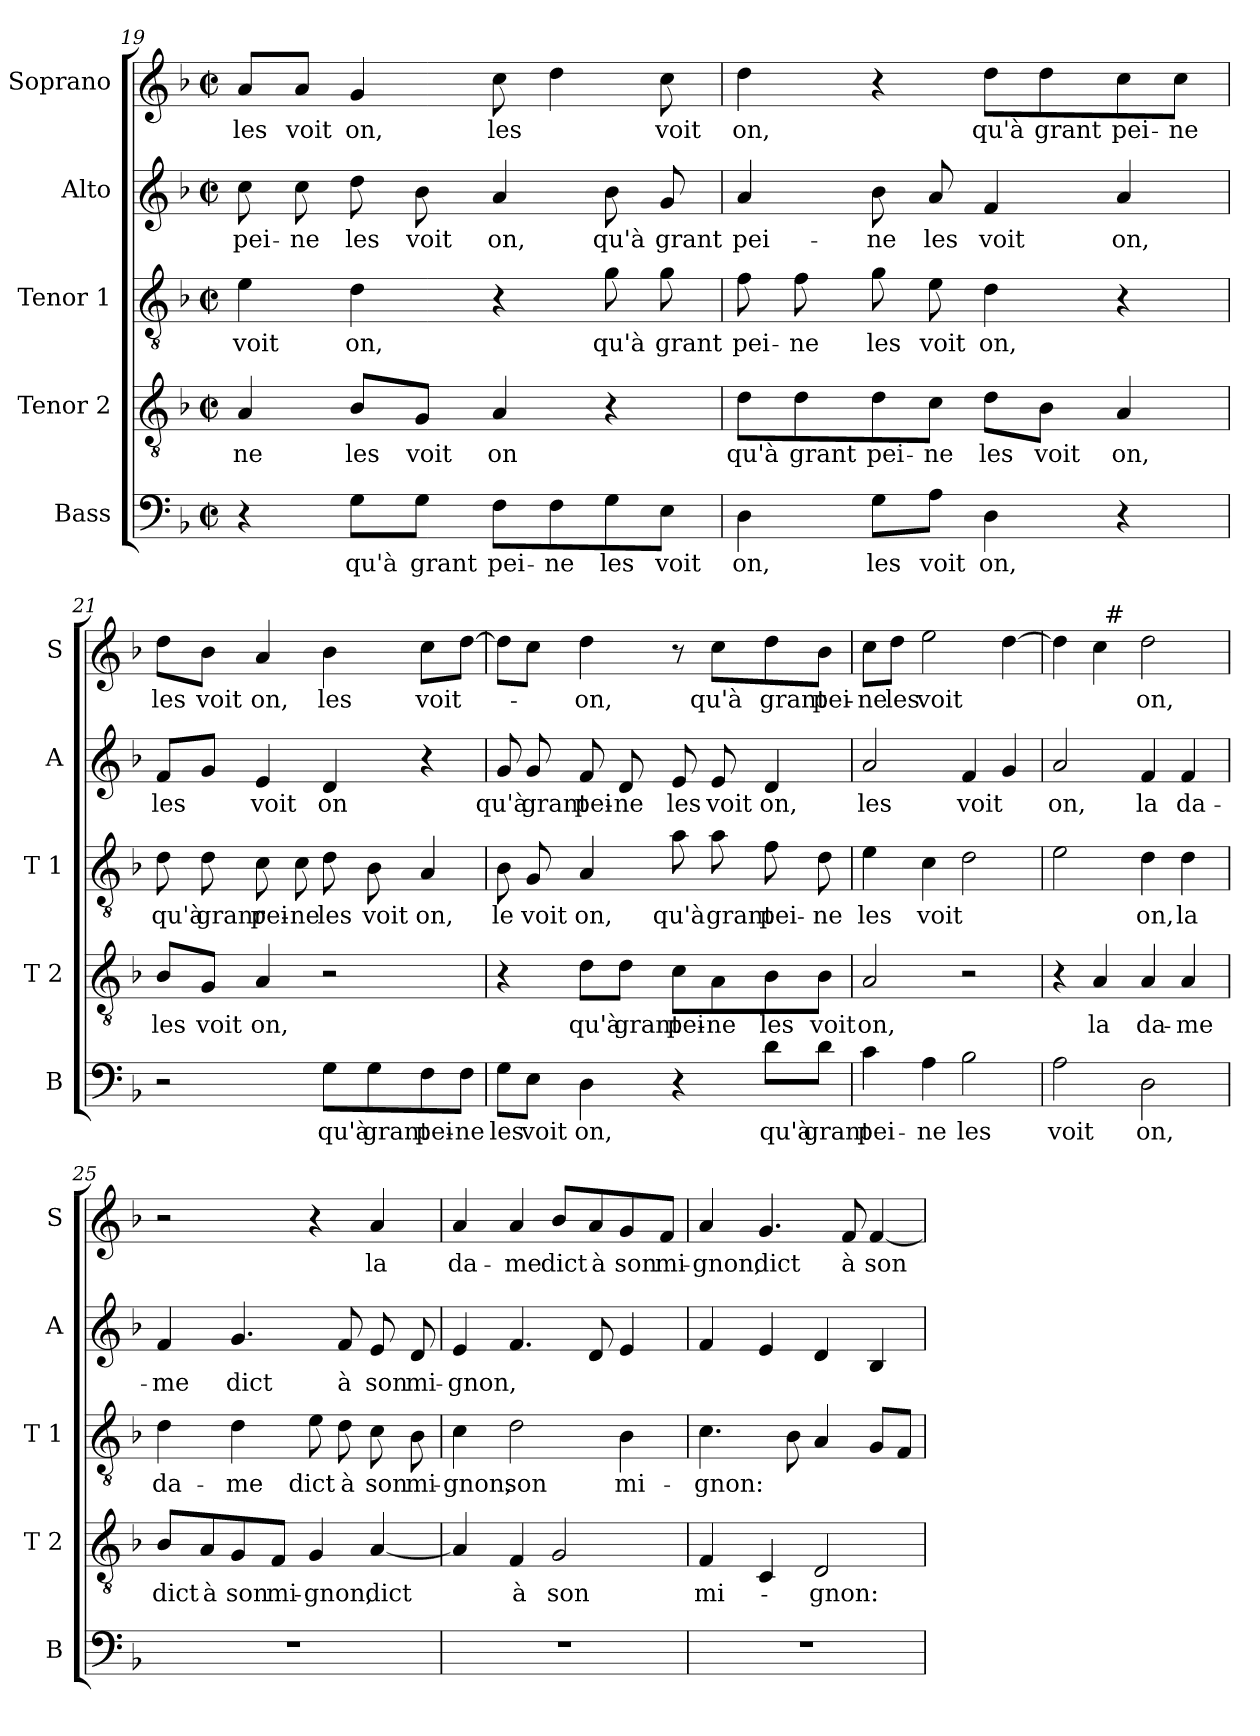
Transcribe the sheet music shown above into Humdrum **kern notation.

**kern	**text	**kern	**text	**kern	**text	**kern	**text	**kern	**text
*part5	*part5	*part4	*part4	*part3	*part3	*part2	*part2	*part1	*part1
*staff5	*staff5	*staff4	*staff4	*staff3	*staff3	*staff2	*staff2	*staff1	*staff1
*I"Bass	*	*I"Tenor 2	*	*I"Tenor 1	*	*I"Alto	*	*I"Soprano	*
*I'B	*	*I'T 2	*	*I'T 1	*	*I'A	*	*I'S	*
*clefF4	*	*clefGv2	*	*clefGv2	*	*clefG2	*	*clefG2	*
*k[b-]	*	*k[b-]	*	*k[b-]	*	*k[b-]	*	*k[b-]	*
*F:	*	*F:	*	*F:	*	*F:	*	*F:	*
*M2/2	*	*M2/2	*	*M2/2	*	*M2/2	*	*M2/2	*
*met(c|)	*	*met(c|)	*	*met(c|)	*	*met(c|)	*	*met(c|)	*
=19	=19	=19	=19	=19	=19	=19	=19	=19	=19
4r	.	4A/	-ne	4e\	voit	8cc\	pei-	8a/L	les
.	.	.	.	.	.	8cc\	-ne	8a/J	voit
8G\L	qu'à	8B-/L	les	4d\	on,	8dd\	les	4g/	on,
8G\J	grant	8G/J	voit	.	.	8b-\	voit	.	.
8F\L	pei-	4A/	on	4r	.	4a/	on,	8cc\	les
8F\	-ne	.	.	.	.	.	.	4dd\	.
8G\	les	4r	.	8g\	qu'à	8b-\	qu'à	.	.
8E\J	voit	.	.	8g\	grant	8g/	grant	8cc\	voit
=20	=20	=20	=20	=20	=20	=20	=20	=20	=20
4D\	on,	8d\L	qu'à	8f\	pei-	4a/	pei-	4dd\	on,
.	.	8d\	grant	8f\	-ne	.	.	.	.
8G\L	les	8d\	pei-	8g\	les	8b-\	-ne	4r	.
8A\J	voit	8c\J	-ne	8e\	voit	8a/	les	.	.
4D\	on,	8d\L	les	4d\	on,	4f/	voit	8dd\L	qu'à
.	.	8B-\J	voit	.	.	.	.	8dd\	grant
4r	.	4A/	on,	4r	.	4a/	on,	8cc\	pei-
.	.	.	.	.	.	.	.	8cc\J	-ne
!!LO:LB:g=z
=21	=21	=21	=21	=21	=21	=21	=21	=21	=21
2r	.	8B-/L	les	8d\	qu'à	8f/L	les	8dd\L	les
.	.	8G/J	voit	8d\	granr	8g/J	.	8b-\J	voit
.	.	4A/	on,	8c\	pei-	4e/	voit	4a/	on,
.	.	.	.	8c\	-ne	.	.	.	.
8G\L	qu'à	2r	.	8d\	les	4d/	on	4b-\	les
8G\	grant	.	.	8B-\	voit	.	.	.	.
8F\	pei-	.	.	4A/	on,	4r	.	8cc\L	voit-
8F\J	-ne	.	.	.	.	.	.	[8dd\J	.
=22	=22	=22	=22	=22	=22	=22	=22	=22	=22
8G\L	les	4r	.	8B-\	le	8g/	qu'à	8dd\L]	.
8E\J	voit	.	.	8G/	voit	8g/	grant	8cc\J	.
4D\	on,	8d\L	qu'à	4A/	on,	8f/	pei-	4dd\	-on,
.	.	8d\J	grant	.	.	8d/	-ne	.	.
4r	.	8c\L	pei-	8a\	qu'à	8e/	les	8r	.
.	.	8A\	-ne	8a\	grant	8e/	voit	8cc\L	qu'à
8d\L	qu'à	8B-\	les	8f\	pei-	4d/	on,	8dd\	grant
8d\J	grant	8B-\J	voit	8d\	-ne	.	.	8b-\J	pei-
=23	=23	=23	=23	=23	=23	=23	=23	=23	=23
4c\	pei-	2A/	on,	4e\	les	2a/	les	8cc\L	-ne
.	.	.	.	.	.	.	.	8dd\J	les
4A\	-ne	.	.	4c\	voit	.	.	2ee\	voit
2B-\	les	2r	.	2d\	.	4f/	voit	.	.
.	.	.	.	.	.	4g/	.	[4dd\	.
!!LO:LB:g=z
=24	=24	=24	=24	=24	=24	=24	=24	=24	=24
*	*	*	*	*	*	*	*	*^	*
2A\	voit	4r	.	2e\	.	2a/	on,	4dd\]	4ryy	.
.	.	4A/	la	.	.	.	.	4cc\	32ryy	.
!	!	!	!	!	!	!	!	!	!LO:TX:a:t=#	!
.	.	.	.	.	.	.	.	.	2ryy	.
2D\	on,	4A/	da-	4d\	on,	4f/	la	2dd\	.	on,
.	.	4A/	-me	4d\	la	4f/	da-	.	.	.
.	.	.	.	.	.	.	.	.	8..ryy	.
*	*	*	*	*	*	*	*	*v	*v	*
=25	=25	=25	=25	=25	=25	=25	=25	=25	=25
1r	.	8B-/L	dict	4d\	da-	4f/	-me	2r	.
.	.	8A/	à	.	.	.	.	.	.
.	.	8G/	son	4d\	-me	4.g/	dict	.	.
.	.	8F/J	mi-	.	.	.	.	.	.
.	.	4G/	-gnon,	8e\	dict	.	.	4r	.
.	.	.	.	8d\	à	8f/	à	.	.
.	.	[4A/	dict	8c\	son	8e/	son	4a/	la
.	.	.	.	8B-\	mi-	8d/	mi-	.	.
=26	=26	=26	=26	=26	=26	=26	=26	=26	=26
1r	.	4A/]	.	4c\	-gnon,	4e/	-gnon,	4a/	da-
.	.	4F/	à	2d\	son	4.f/	.	4a/	-me
.	.	2G/	son	.	.	.	.	8b-/L	dict
.	.	.	.	.	.	8d/	.	8a/	à
.	.	.	.	4B-\	mi-	4e/	.	8g/	son
.	.	.	.	.	.	.	.	8f/J	mi-
=27	=27	=27	=27	=27	=27	=27	=27	=27	=27
1r	.	4F/	mi-	4.c\	-gnon:	4f/	.	4a/	-gnon,
.	.	4C/	.	.	.	4e/	.	4.g/	dict
.	.	.	.	8B-\	.	.	.	.	.
.	.	2D/	-gnon:	4A/	.	4d/	.	.	.
.	.	.	.	.	.	.	.	8f/	à
.	.	.	.	8G/L	.	4B-/	.	[4f/	son
.	.	.	.	8F/J	.	.	.	.	.
=	=	=	=	=	=	=	=	=	=
*-	*-	*-	*-	*-	*-	*-	*-	*-	*-
